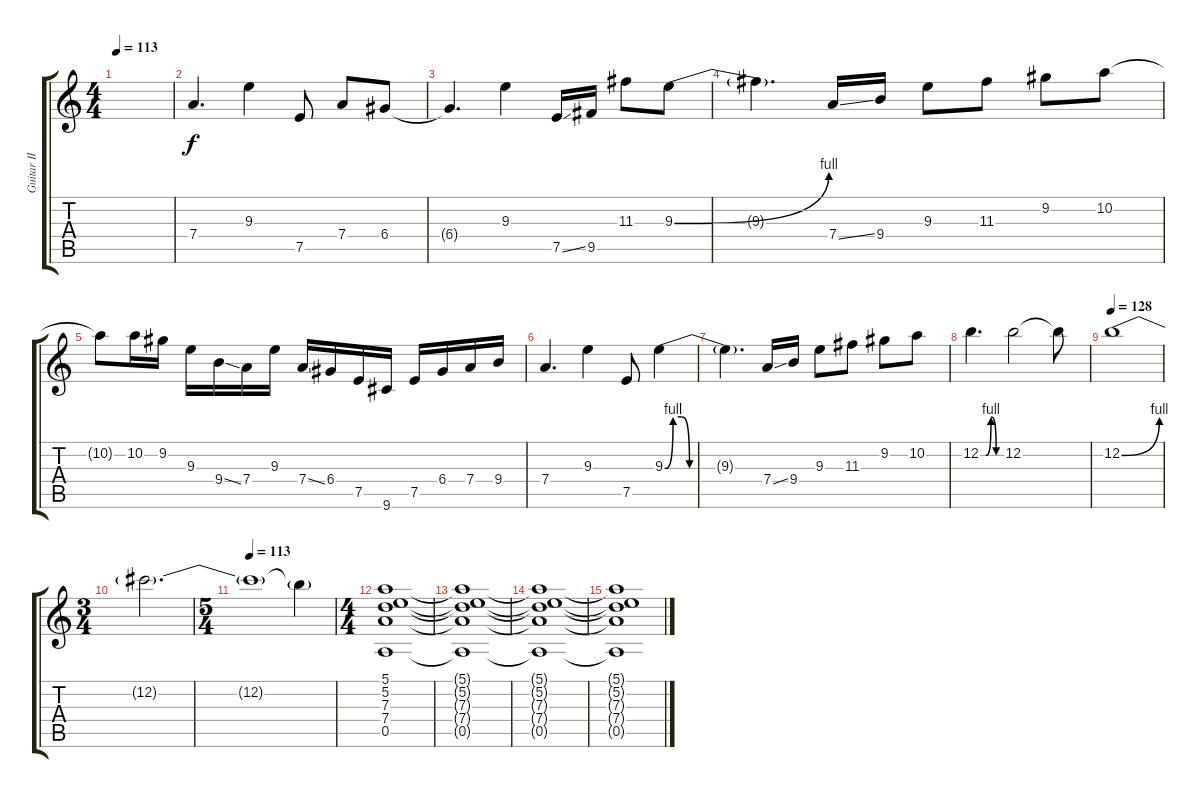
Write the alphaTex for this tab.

\track ("Guitar II" "Guitar II") {instrument distortionguitar}
\staff {score tabs}
\tuning (E4 B3 G3 D3 A2 E2) {hide}
\ts (4 4)
\tempo 113
\clef g2
\ks c
|
7.4.4{d} 9.3.4 7.5.8 7.4.8 6.4.8 |
6.4{t}.4{d} 9.3.4{volume 11} 7.5{ss}.16 9.5.16 11.3.8 9.3{be (bend 0 0 60 4)}.8 |
9.3{t}.4{d} 7.4{ss}.16 9.4.16 9.3.8 11.3.8 9.2.8 10.2.8 |
10.2{t}.8 10.2.16 9.2.16 9.3.16 9.4{ss}.16 7.4.16 9.3.16 7.4{ss}.16 6.4.16 7.5.16 9.6.16 7.5.16 6.4.16 7.4.16 9.4.16 |
7.4.4{d} 9.3.4 7.5.8 9.3{be (custom 0 0 5 4 10 4 15 0 30 0 45 0 60 0)}.4 |
9.3{t}.4{d} 7.4{ss}.16 9.4.16 9.3.8 11.3.8 9.2.8 10.2.8 |
12.2{be (custom 0 0 15 0 30 4 45 0 60 0)}.4{d} 12.2.2 12.2{t}.8 |
\tempo 128
12.2{be (bend 0 0 60 4)}.1 |
\ts (3 4)
12.2{t}.2{d} |
\ts (5 4)
\tempo 113
12.2{t}.1 12.2{t}.4{dy f volume 12} |
\ts (4 4)
(5.1 5.2 7.3 7.4 0.5).1{volume 16 balance 6 instrument distortionguitar} |
(5.1{t} 5.2{t} 7.3{t} 7.4{t} 0.5{t}).1 |
(5.1{t} 5.2{t} 7.3{t} 7.4{t} 0.5{t}).1 |
(5.1{t} 5.2{t} 7.3{t} 7.4{t} 0.5{t}).1
